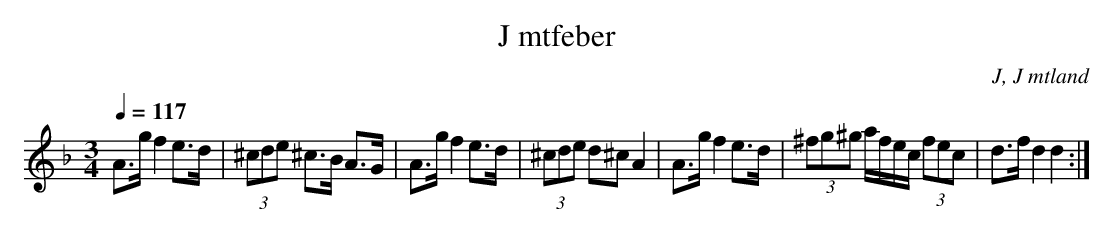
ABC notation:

X:1
T: J mtfeber
O: J, J mtland
M:3/4
L:1/8
Q:1/4=117
K:Dm
A>g f2 e>d|(3^cde ^c>B A>G|A>g f2 e>d|(3^cde d^c A2|A>g f2 e>d|(3^fg^g a/f/e/c/ (3fec|d>f d2 d2 :|
